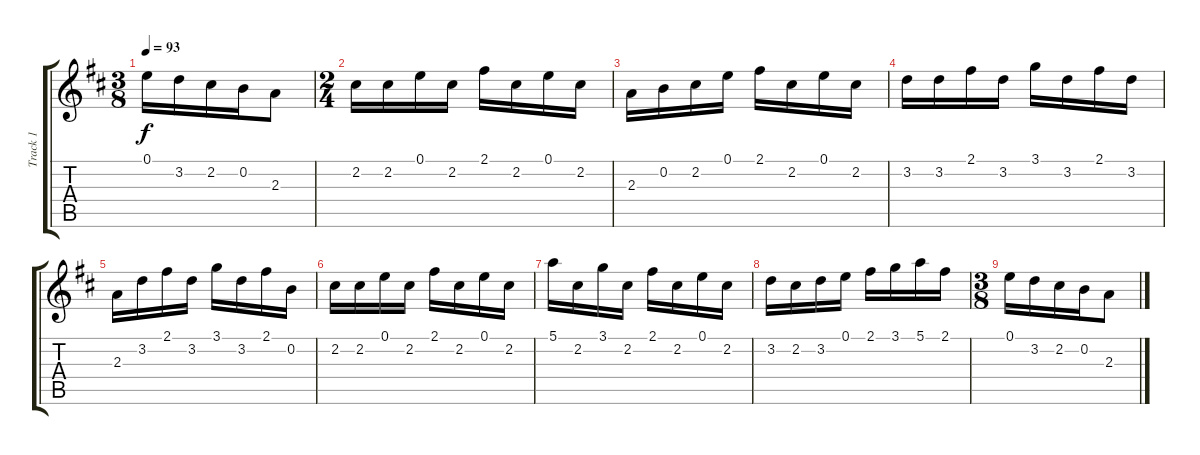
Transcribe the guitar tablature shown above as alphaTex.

\track ("Track 1" "Track 1") {instrument acousticguitarnylon}
\staff {score tabs}
\tuning (E4 B3 G3 D3 A2 E2) {hide}
\ts (3 8)
\tempo 93
\clef g2
\ks d
0.1.16{dy f} 3.2.16 2.2.16 0.2.16 2.3.8 |
\ts (2 4)
2.2.16 2.2.16 0.1.16 2.2.16 2.1.16 2.2.16 0.1.16 2.2.16 |
2.3.16 0.2.16 2.2.16 0.1.16 2.1.16 2.2.16 0.1.16 2.2.16 |
3.2.16 3.2.16 2.1.16 3.2.16 3.1.16 3.2.16 2.1.16 3.2.16 |
2.3.16 3.2.16 2.1.16 3.2.16 3.1.16 3.2.16 2.1.16 0.2.16 |
2.2.16 2.2.16 0.1.16 2.2.16 2.1.16 2.2.16 0.1.16 2.2.16 |
5.1.16 2.2.16 3.1.16 2.2.16 2.1.16 2.2.16 0.1.16 2.2.16 |
3.2.16 2.2.16 3.2.16 0.1.16 2.1.16 3.1.16 5.1.16 2.1.16 |
\ts (3 8)
0.1.16 3.2.16 2.2.16 0.2.16 2.3.8
